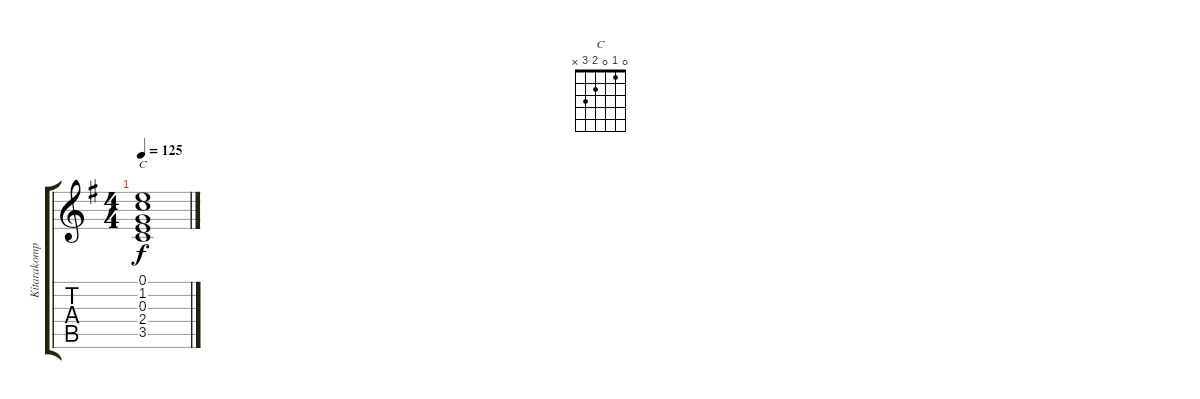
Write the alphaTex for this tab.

\track ("Kitarakomppi+kunnon soolo" "Kitarakomp") {instrument overdrivenguitar}
\staff {score tabs}
\tuning (E4 B3 G3 D3 A2 E2) {hide}
\chord ("C" 0 1 0 2 3 x)
\ts (4 4)
\tempo 125
\clef g2
\ks g
(0.1 1.2 0.3 2.4 3.5).1{ch "C" dy f}
